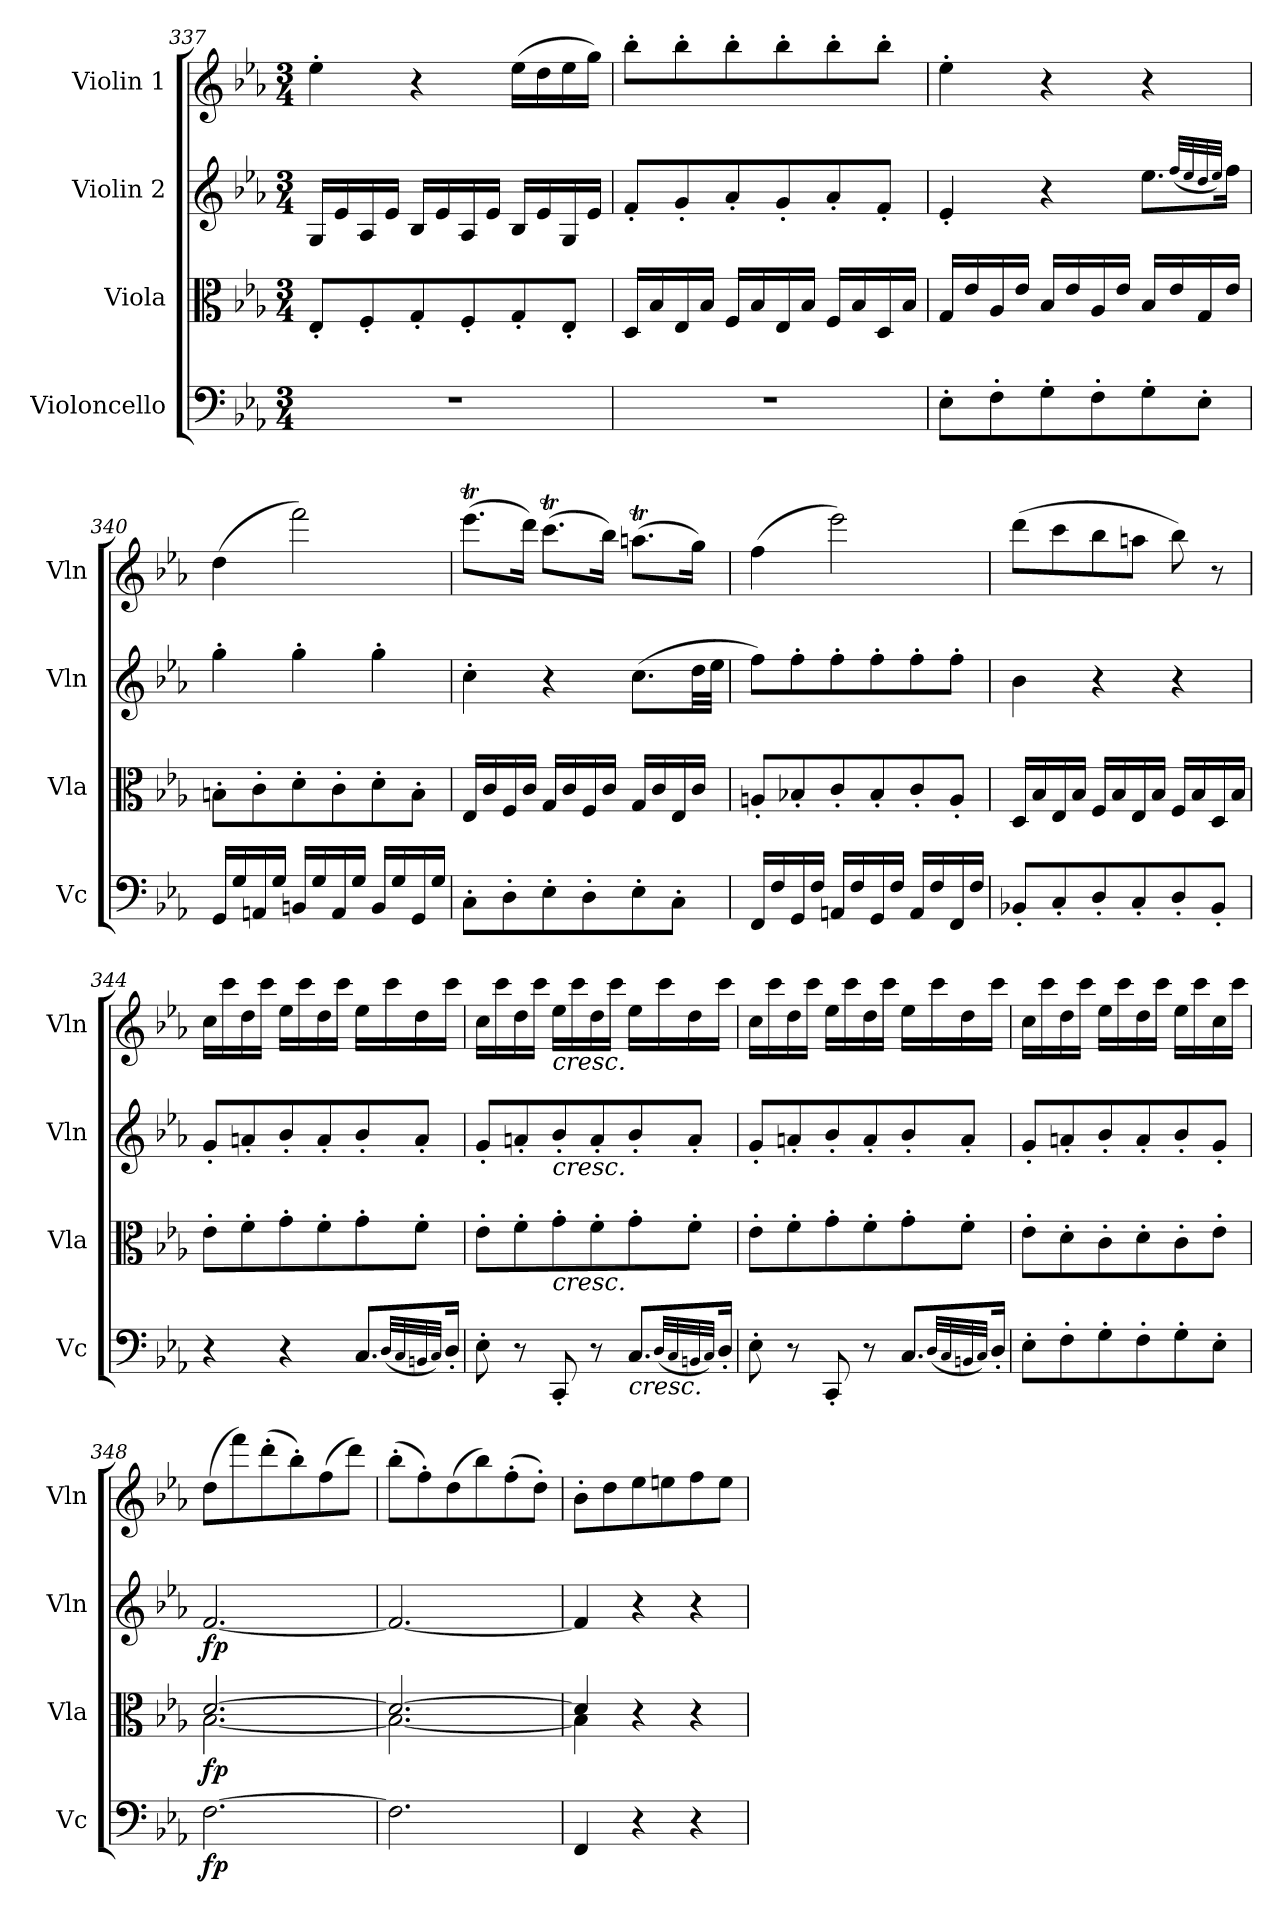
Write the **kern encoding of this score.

**kern	**dynam	**kern	**dynam	**kern	**dynam	**kern	**dynam
*part4	*part4	*part3	*part3	*part2	*part2	*part1	*part1
*staff4	*staff4	*staff3	*staff3	*staff2	*staff2	*staff1	*staff1
*I"Violoncello	*	*I"Viola	*	*I"Violin 2	*	*I"Violin 1	*
*I'Vc	*	*I'Vla	*	*I'Vln	*	*I'Vln	*
*clefF4	*	*clefC3	*	*clefG2	*	*clefG2	*
*k[b-e-a-]	*	*k[b-e-a-]	*	*k[b-e-a-]	*	*k[b-e-a-]	*
*M3/4	*	*M3/4	*	*M3/4	*	*M3/4	*
=337	=337	=337	=337	=337	=337	=337	=337
2.r	.	8E-'/L	.	16G/LL	.	4ee-'\	.
.	.	.	.	16e-/	.	.	.
.	.	8F'/	.	16A-/	.	.	.
.	.	.	.	16e-/JJ	.	.	.
.	.	8G'/	.	16B-/LL	.	4r	.
.	.	.	.	16e-/	.	.	.
.	.	8F'/	.	16A-/	.	.	.
.	.	.	.	16e-/JJ	.	.	.
.	.	8G'/	.	16B-/LL	.	(>16ee-\LL	.
.	.	.	.	16e-/	.	16dd\	.
.	.	8E-'/J	.	16G/	.	16ee-\	.
.	.	.	.	16e-/JJ	.	16gg\JJ)	.
=338	=338	=338	=338	=338	=338	=338	=338
2.r	.	16D/LL	.	8f'/L	.	8bb-'\L	.
.	.	16B-/	.	.	.	.	.
.	.	16E-/	.	8g'/	.	8bb-'\	.
.	.	16B-/JJ	.	.	.	.	.
.	.	16F/LL	.	8a-'/	.	8bb-'\	.
.	.	16B-/	.	.	.	.	.
.	.	16E-/	.	8g'/	.	8bb-'\	.
.	.	16B-/JJ	.	.	.	.	.
.	.	16F/LL	.	8a-'/	.	8bb-'\	.
.	.	16B-/	.	.	.	.	.
.	.	16D/	.	8f'/J	.	8bb-'\J	.
.	.	16B-/JJ	.	.	.	.	.
=339	=339	=339	=339	=339	=339	=339	=339
!	!LO:DY:b	!	!	!	!	!	!
8E-'\L	other-dynamics	16G/LL	.	4e-'/	.	4ee-'\	.
.	.	16e-/	.	.	.	.	.
8F'\	.	16A-/	.	.	.	.	.
.	.	16e-/JJ	.	.	.	.	.
8G'\	.	16B-/LL	.	4r	.	4r	.
.	.	16e-/	.	.	.	.	.
8F'\	.	16A-/	.	.	.	.	.
.	.	16e-/JJ	.	.	.	.	.
8G'\	.	16B-/LL	.	8.ee-\L	.	4r	.
.	.	16e-/	.	.	.	.	.
8E-'\J	.	16G/	.	.	.	.	.
.	.	.	.	(<32qff/LLL	.	.	.
.	.	.	.	32qee-/	.	.	.
.	.	.	.	32qdd/	.	.	.
.	.	.	.	32qee-/JJJ)	.	.	.
.	.	16e-/JJ	.	16ff\Jk	.	.	.
!!LO:LB:g=z
=340	=340	=340	=340	=340	=340	=340	=340
16GG/LL	.	8Bn'\L	.	4gg'\	.	(>4dd\	.
16G/	.	.	.	.	.	.	.
16AAn/	.	8c'\	.	.	.	.	.
16G/JJ	.	.	.	.	.	.	.
16BBn/LL	.	8d'\	.	4gg'\	.	2fff\)	.
16G/	.	.	.	.	.	.	.
16AA/	.	8c'\	.	.	.	.	.
16G/JJ	.	.	.	.	.	.	.
16BB/LL	.	8d'\	.	4gg'\	.	.	.
16G/	.	.	.	.	.	.	.
16GG/	.	8B'\J	.	.	.	.	.
16G/JJ	.	.	.	.	.	.	.
=341	=341	=341	=341	=341	=341	=341	=341
8C'\L	.	16E-/LL	.	4cc'\	.	(>8.eee-T\L	.
.	.	16c/	.	.	.	.	.
8D'\	.	16F/	.	.	.	.	.
.	.	16c/JJ	.	.	.	16ddd\Jk)	.
8E-'\	.	16G/LL	.	4r	.	(>8.cccT\L	.
.	.	16c/	.	.	.	.	.
8D'\	.	16F/	.	.	.	.	.
.	.	16c/JJ	.	.	.	16bb-\Jk)	.
8E-'\	.	16G/LL	.	(>8.cc\L	.	(>8.aant\L	.
.	.	16c/	.	.	.	.	.
8C'\J	.	16E-/	.	.	.	.	.
.	.	16c/JJ	.	32dd\LL	.	16gg\Jk)	.
.	.	.	.	32ee-\JJJ	.	.	.
=342	=342	=342	=342	=342	=342	=342	=342
16FF/LL	.	8An'/L	.	8ff\L)	.	(>4ff\	.
16F/	.	.	.	.	.	.	.
16GG/	.	8B-X'/	.	8ff'\	.	.	.
16F/JJ	.	.	.	.	.	.	.
16AAn/LL	.	8c'/	.	8ff'\	.	2eee-\)	.
16F/	.	.	.	.	.	.	.
16GG/	.	8B-'/	.	8ff'\	.	.	.
16F/JJ	.	.	.	.	.	.	.
16AA/LL	.	8c'/	.	8ff'\	.	.	.
16F/	.	.	.	.	.	.	.
16FF/	.	8A'/J	.	8ff'\J	.	.	.
16F/JJ	.	.	.	.	.	.	.
=343	=343	=343	=343	=343	=343	=343	=343
8BB-X'/L	.	16D/LL	.	4b-\	.	(>8ddd\L	.
.	.	16B-/	.	.	.	.	.
8C'/	.	16E-/	.	.	.	8ccc\	.
.	.	16B-/JJ	.	.	.	.	.
8D'/	.	16F/LL	.	4r	.	8bb-\	.
.	.	16B-/	.	.	.	.	.
8C'/	.	16E-/	.	.	.	8aan\J	.
.	.	16B-/JJ	.	.	.	.	.
8D'/	.	16F/LL	.	4r	.	8bb-\)	.
.	.	16B-/	.	.	.	.	.
8BB-'/J	.	16D/	.	.	.	8r	.
.	.	16B-/JJ	.	.	.	.	.
=344	=344	=344	=344	=344	=344	=344	=344
4r	.	8e-'\L	.	8g'/L	.	16cc\LL	.
.	.	.	.	.	.	16ccc\	.
.	.	8f'\	.	8an'/	.	16dd\	.
.	.	.	.	.	.	16ccc\JJ	.
4r	.	8g'\	.	8b-'/	.	16ee-\LL	.
.	.	.	.	.	.	16ccc\	.
.	.	8f'\	.	8a'/	.	16dd\	.
.	.	.	.	.	.	16ccc\JJ	.
8.C/L	.	8g'\	.	8b-'/	.	16ee-\LL	.
.	.	.	.	.	.	16ccc\	.
.	.	8f'\J	.	8a'/J	.	16dd\	.
(<32qD/LLL	.	.	.	.	.	.	.
32qC/	.	.	.	.	.	.	.
32qBBn/	.	.	.	.	.	.	.
32qC/JJJ)	.	.	.	.	.	.	.
16D'/Jk	.	.	.	.	.	16ccc\JJ	.
!!LO:LB:g=z
=345	=345	=345	=345	=345	=345	=345	=345
8E-'\	.	8e-'\L	.	8g'/L	.	16cc\LL	.
.	.	.	.	.	.	16ccc\	.
8r	.	8f'\	.	8an'/	.	16dd\	.
.	.	.	.	.	.	16ccc\JJ	.
!	!	!	!	!	!	!LO:TX:b:i:t=cresc.	!
!	!	!	!	!LO:TX:b:i:t=cresc.	!	!	!
!	!	!LO:TX:b:i:t=cresc.	!	!	!	!	!
8CC'/	.	8g'\	.	8b-'/	.	16ee-\LL	.
.	.	.	.	.	.	16ccc\	.
8r	.	8f'\	.	8a'/	.	16dd\	.
.	.	.	.	.	.	16ccc\JJ	.
!LO:TX:b:i:t=cresc.	!	!	!	!	!	!	!
8.C/L	.	8g'\	.	8b-'/	.	16ee-\LL	.
.	.	.	.	.	.	16ccc\	.
.	.	8f'\J	.	8a'/J	.	16dd\	.
(<32qD/LLL	.	.	.	.	.	.	.
32qC/	.	.	.	.	.	.	.
32qBBn/	.	.	.	.	.	.	.
32qC/JJJ)	.	.	.	.	.	.	.
16D'/Jk	.	.	.	.	.	16ccc\JJ	.
=346	=346	=346	=346	=346	=346	=346	=346
8E-'\	.	8e-'\L	.	8g'/L	.	16cc\LL	.
.	.	.	.	.	.	16ccc\	.
8r	.	8f'\	.	8an'/	.	16dd\	.
.	.	.	.	.	.	16ccc\JJ	.
!	!	!	!LO:DY:b	!	!LO:DY:b	!	!
8CC'/	.	8g'\	other-dynamics	8b-'/	other-dynamics	16ee-\LL	.
.	.	.	.	.	.	16ccc\	.
8r	.	8f'\	.	8a'/	.	16dd\	.
.	.	.	.	.	.	16ccc\JJ	.
!	!LO:DY:b	!	!	!	!	!	!
8.C/L	other-dynamics	8g'\	.	8b-'/	.	16ee-\LL	.
.	.	.	.	.	.	16ccc\	.
.	.	8f'\J	.	8a'/J	.	16dd\	.
(<32qD/LLL	.	.	.	.	.	.	.
32qC/	.	.	.	.	.	.	.
32qBBn/	.	.	.	.	.	.	.
32qC/JJJ)	.	.	.	.	.	.	.
16D'/Jk	.	.	.	.	.	16ccc\JJ	.
=347	=347	=347	=347	=347	=347	=347	=347
8E-'\L	.	8e-'\L	.	8g'/L	.	16cc\LL	.
.	.	.	.	.	.	16ccc\	.
8F'\	.	8d'\	.	8an'/	.	16dd\	.
.	.	.	.	.	.	16ccc\JJ	.
8G'\	.	8c'\	.	8b-'/	.	16ee-\LL	.
.	.	.	.	.	.	16ccc\	.
8F'\	.	8d'\	.	8a'/	.	16dd\	.
.	.	.	.	.	.	16ccc\JJ	.
8G'\	.	8c'\	.	8b-'/	.	16ee-\LL	.
.	.	.	.	.	.	16ccc\	.
8E-'\J	.	8e-'\J	.	8g'/J	.	16cc\	.
.	.	.	.	.	.	16ccc\JJ	.
=348	=348	=348	=348	=348	=348	=348	=348
*	*	*^	*	*	*	*	*
!	!LO:DY:b	!	!	!LO:DY:b	!	!LO:DY:b	!	!LO:DY:b
[2.F\	fp	[2.d/	[2.B-\	fp	[2.f/	fp	(>8dd\L	other-dynamics
.	.	.	.	.	.	.	8fff\)	.
.	.	.	.	.	.	.	(>8ddd'\	.
.	.	.	.	.	.	.	8bb-'\)	.
.	.	.	.	.	.	.	(>8ff\	.
.	.	.	.	.	.	.	8ddd\J)	.
=349	=349	=349	=349	=349	=349	=349	=349	=349
2.F\]	.	2.d/_	2.B-\_	.	2.f/_	.	(>8bb-'\L	.
.	.	.	.	.	.	.	8ff'\)	.
.	.	.	.	.	.	.	(>8dd\	.
.	.	.	.	.	.	.	8bb-\)	.
.	.	.	.	.	.	.	(>8ff'\	.
.	.	.	.	.	.	.	8dd'\J)	.
=350	=350	=350	=350	=350	=350	=350	=350	=350
4FF/	.	4d/]	4B-\]	.	4f/]	.	8b-'\L	.
!	!	!	!	!	!	!	!	!LO:DY:b
.	.	.	.	.	.	.	8dd\	other-dynamics
4r	.	4r	2ryy	.	4r	.	8ee-\	.
.	.	.	.	.	.	.	8een\	.
4r	.	4r	.	.	4r	.	8ff\	.
.	.	.	.	.	.	.	8ee\J	.
*	*	*v	*v	*	*	*	*	*
=	=	=	=	=	=	=	=
*-	*-	*-	*-	*-	*-	*-	*-
